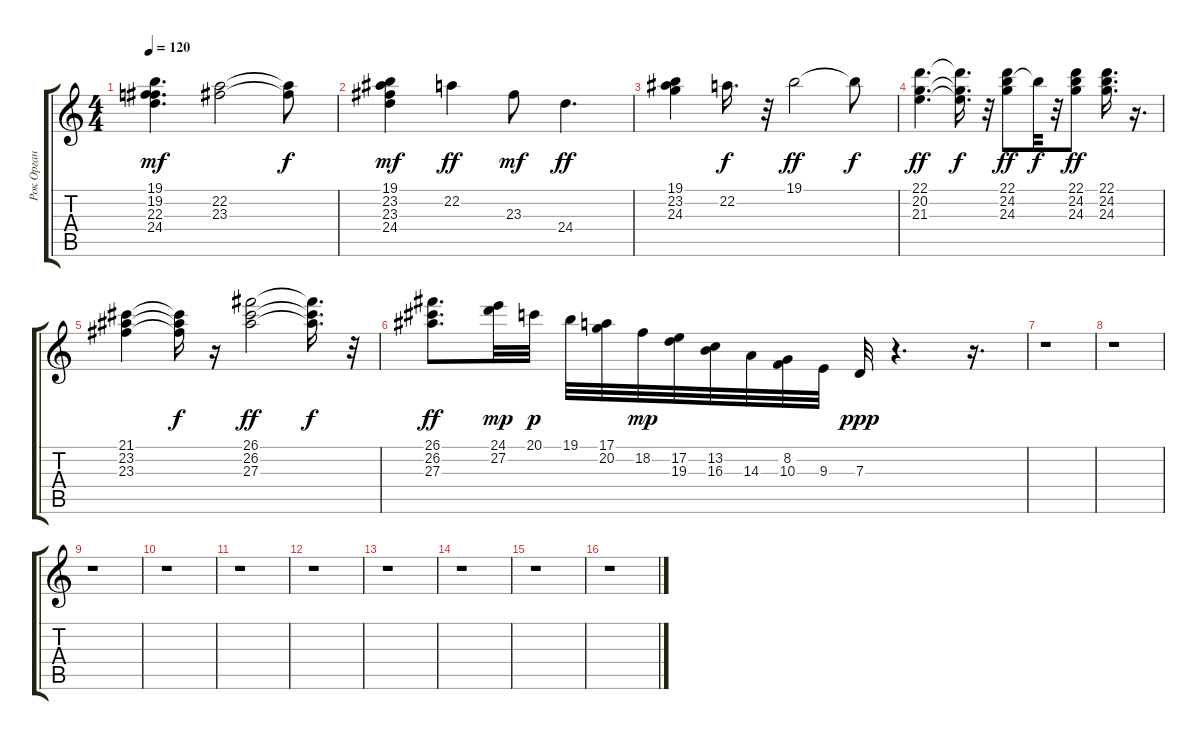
\track ("Рок Орган" "Рок Орган") {instrument rockorgan}
\staff {score tabs}
\tuning (E4 B3 G3 D3 A2 E2) {hide}
\ts (4 4)
\tempo 120
\clef g2
\ks c
(19.1 19.2 22.3 24.4).4{d dy mf} (22.2 23.3).2 (22.2{t} 23.3{t}).8{dy f} |
(19.1 23.2 23.3 24.4).4{dy mf} 22.2.4{dy ff} 23.3.8{dy mf} 24.4.4{d dy ff} |
(19.1 23.2 24.3).4 22.2.16{d dy f} r.32 19.1.2{dy ff} 19.1{t}.8{dy f} |
(22.1 20.2 21.3).4{d dy ff} (22.1{t} 20.2{t} 21.3{t}).16{d dy f} r.32 (22.1 24.2 24.3).8{dy ff} 24.2{t}.32{dy f} r.32 (22.1 24.2 24.3).8{dy ff} (22.1 24.2 24.3).16{d} r.16{d} |
(21.1 23.2 23.3).4 (21.1{t} 23.2{t} 23.3{t}).16{dy f} r.16 (26.1 26.2 27.3).2{dy ff} (26.1{t} 26.2{t} 27.3{t}).16{d dy f} r.32 |
(26.1 26.2 27.3).8{d dy ff} (24.1 27.2).32{dy mp} 20.1.32{dy p} 19.1.32 (17.1 20.2).32 18.2.32{dy mp} (17.2 19.3).32 (13.2 16.3).32 14.3.32 (8.2 10.3).32 9.3.32 7.3.32{dy ppp} r.4{d} r.16{d} |
r.1 |
r.1 |
r.1 |
r.1 |
r.1 |
r.1 |
r.1 |
r.1 |
r.1 |
r.1
